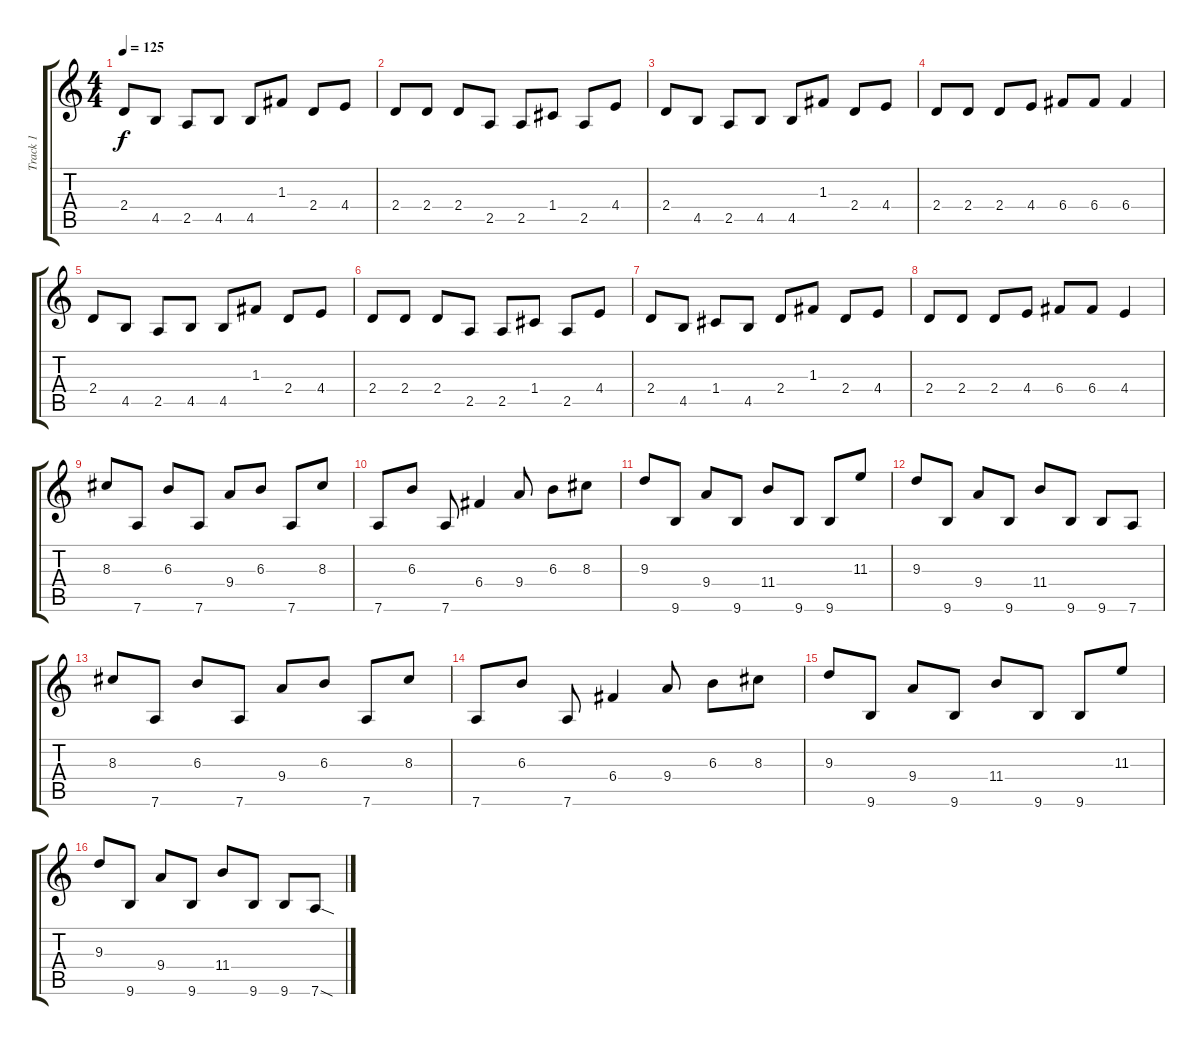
\track ("Track 1" "Track 1") {instrument distortionguitar}
\staff {score tabs}
\tuning (D4 A3 F3 C3 G2 D2) {hide}
\ts (4 4)
\tempo 125
\clef g2
\ks c
2.4.8{dy f} 4.5.8 2.5.8 4.5.8 4.5.8 1.3.8 2.4.8 4.4.8 |
2.4.8 2.4.8 2.4.8 2.5.8 2.5.8 1.4.8 2.5.8 4.4.8 |
2.4.8 4.5.8 2.5.8 4.5.8 4.5.8 1.3.8 2.4.8 4.4.8 |
2.4.8 2.4.8 2.4.8 4.4.8 6.4.8 6.4.8 6.4.4 |
2.4.8 4.5.8 2.5.8 4.5.8 4.5.8 1.3.8 2.4.8 4.4.8 |
2.4.8 2.4.8 2.4.8 2.5.8 2.5.8 1.4.8 2.5.8 4.4.8 |
2.4.8 4.5.8 1.4.8 4.5.8 2.4.8 1.3.8 2.4.8 4.4.8 |
2.4.8 2.4.8 2.4.8 4.4.8 6.4.8 6.4.8 4.4.4 |
8.3.8 7.6.8 6.3.8 7.6.8 9.4.8 6.3.8 7.6.8 8.3.8 |
7.6.8 6.3.8 7.6.8 6.4.4 9.4.8 6.3.8 8.3.8 |
9.3.8 9.6.8 9.4.8 9.6.8 11.4.8 9.6.8 9.6.8 11.3.8 |
9.3.8 9.6.8 9.4.8 9.6.8 11.4.8 9.6.8 9.6.8 7.6.8 |
8.3.8 7.6.8 6.3.8 7.6.8 9.4.8 6.3.8 7.6.8 8.3.8 |
7.6.8 6.3.8 7.6.8 6.4.4 9.4.8 6.3.8 8.3.8 |
9.3.8 9.6.8 9.4.8 9.6.8 11.4.8 9.6.8 9.6.8 11.3.8 |
9.3.8 9.6.8 9.4.8 9.6.8 11.4.8 9.6.8 9.6.8 7.6{sod}.8
